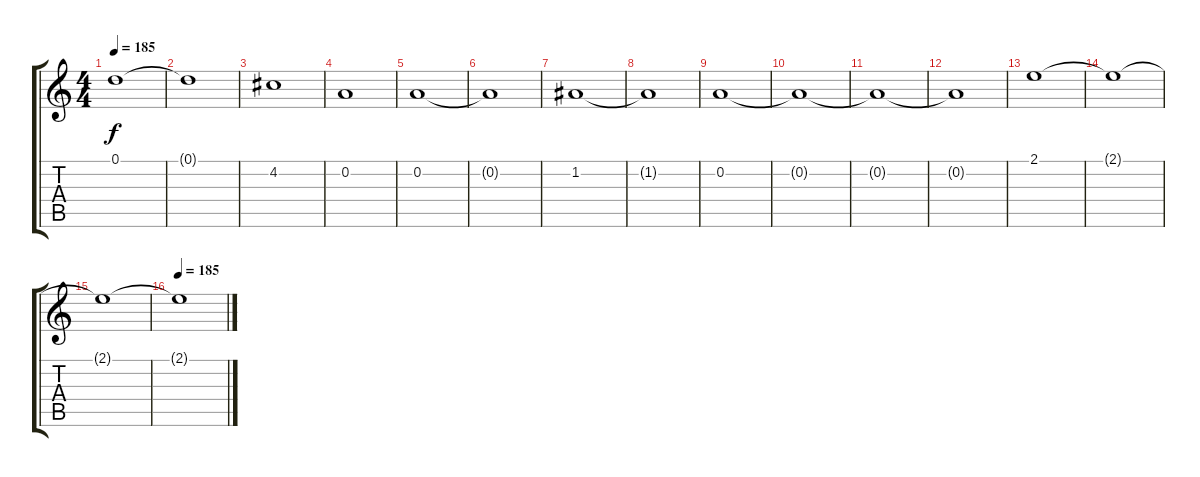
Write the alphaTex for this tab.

\track "" {instrument overdrivenguitar}
\staff {score tabs}
\tuning (D4 A3 F3 C3 G2 D2) {hide}
\ts (4 4)
\tempo 185
\clef g2
\ks c
0.1.1{dy f} |
0.1{t}.1 |
4.2.1 |
0.2.1 |
0.2.1 |
0.2{t}.1 |
1.2.1 |
1.2{t}.1 |
0.2.1 |
0.2{t}.1 |
0.2{t}.1 |
0.2{t}.1 |
2.1.1 |
2.1{t}.1 |
2.1{t}.1 |
\tempo 185
2.1{t}.1
